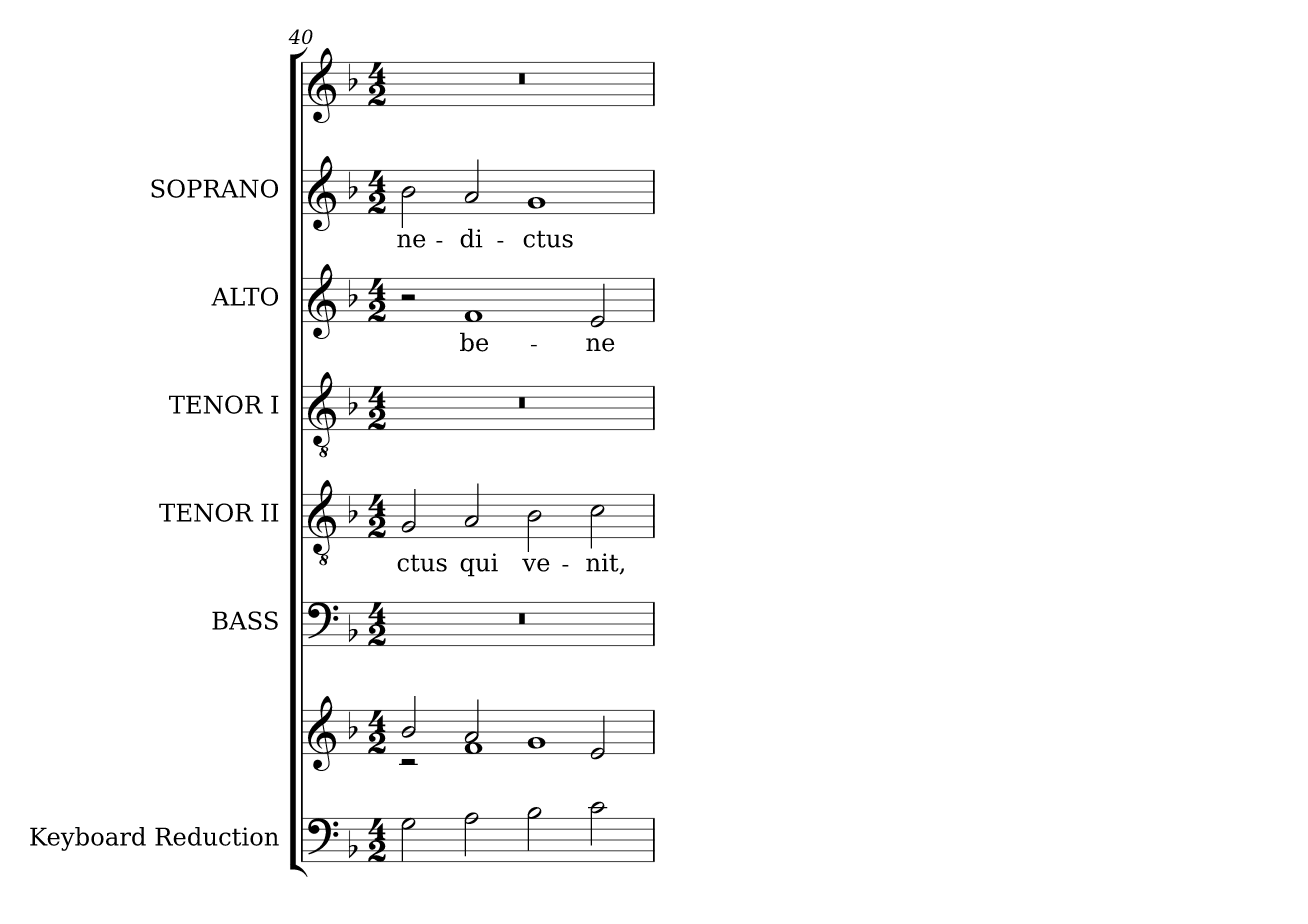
**kern	**kern	**kern	**kern	**text	**kern	**kern	**text	**kern	**text	**kern
*part7	*part7	*part6	*part5	*part5	*part4	*part3	*part3	*part2	*part2	*part1
*staff8	*staff7	*staff6	*staff5	*staff5	*staff4	*staff3	*staff3	*staff2	*staff2	*staff1
*I"Keyboard Reduction	*	*I"BASS	*I"TENOR II	*	*I"TENOR I	*I"ALTO	*	*I"SOPRANO	*	*
*I'Reduc.	*	*I'B.	*I'T. II	*	*I'T. I	*I'A.	*	*I'S.	*	*
*clefF4	*clefG2	*clefF4	*clefGv2	*	*clefGv2	*clefG2	*	*clefG2	*	*clefG2
*	*	*	*ITrd7c12	*	*ITrd7c12	*	*	*	*	*
*k[b-]	*k[b-]	*k[b-]	*k[b-]	*	*k[b-]	*k[b-]	*	*k[b-]	*	*k[b-]
*F:	*F:	*F:	*F:	*	*F:	*F:	*	*F:	*	*F:
*M4/2	*M4/2	*M4/2	*M4/2	*	*M4/2	*M4/2	*	*M4/2	*	*M4/2
=40	=40	=40	=40	=40	=40	=40	=40	=40	=40	=40
*	*^	*	*	*	*	*	*	*	*	*
!	!	!	!LO:N:vis=1	!	!	!	!	!	!	!	!
!	!	!	!	!	!LO:LY:b:color=#000000	!LO:N:vis=1	!	!	!	!	!
!	!	!	!	!	!	!	!	!	!	!LO:LY:b:color=#000000	!LO:N:vis=1
2Gi\	2b-i/	2r	0r	2GGi/	-ctus	0r	2r	.	2b-i\	-ne-	0r
!	!	!	!	!	!LO:LY:b:color=#000000	!	!	!	!	!	!
!	!	!	!	!	!	!	!	!LO:LY:b:color=#000000	!	!	!
!	!	!	!	!	!	!	!	!	!	!LO:LY:b:color=#000000	!
2Ai\	2ai/	1fi	.	2AAi/	qui	.	1fi	be-	2ai/	-di-	.
!	!	!	!	!	!LO:LY:b:color=#000000	!	!	!	!	!	!
!	!	!	!	!	!	!	!	!	!	!LO:LY:b:color=#000000	!
2B-i\	1gi	.	.	2BB-i\	ve-	.	.	.	1gi	-ctus	.
!	!	!	!	!	!LO:LY:b:color=#000000	!	!	!	!	!	!
!	!	!	!	!	!	!	!	!LO:LY:b:color=#000000	!	!	!
2ci\	.	2ei/	.	2Ci\	-nit,	.	2ei/	-ne-	.	.	.
*	*v	*v	*	*	*	*	*	*	*	*	*
=	=	=	=	=	=	=	=	=	=	=
*-	*-	*-	*-	*-	*-	*-	*-	*-	*-	*-
